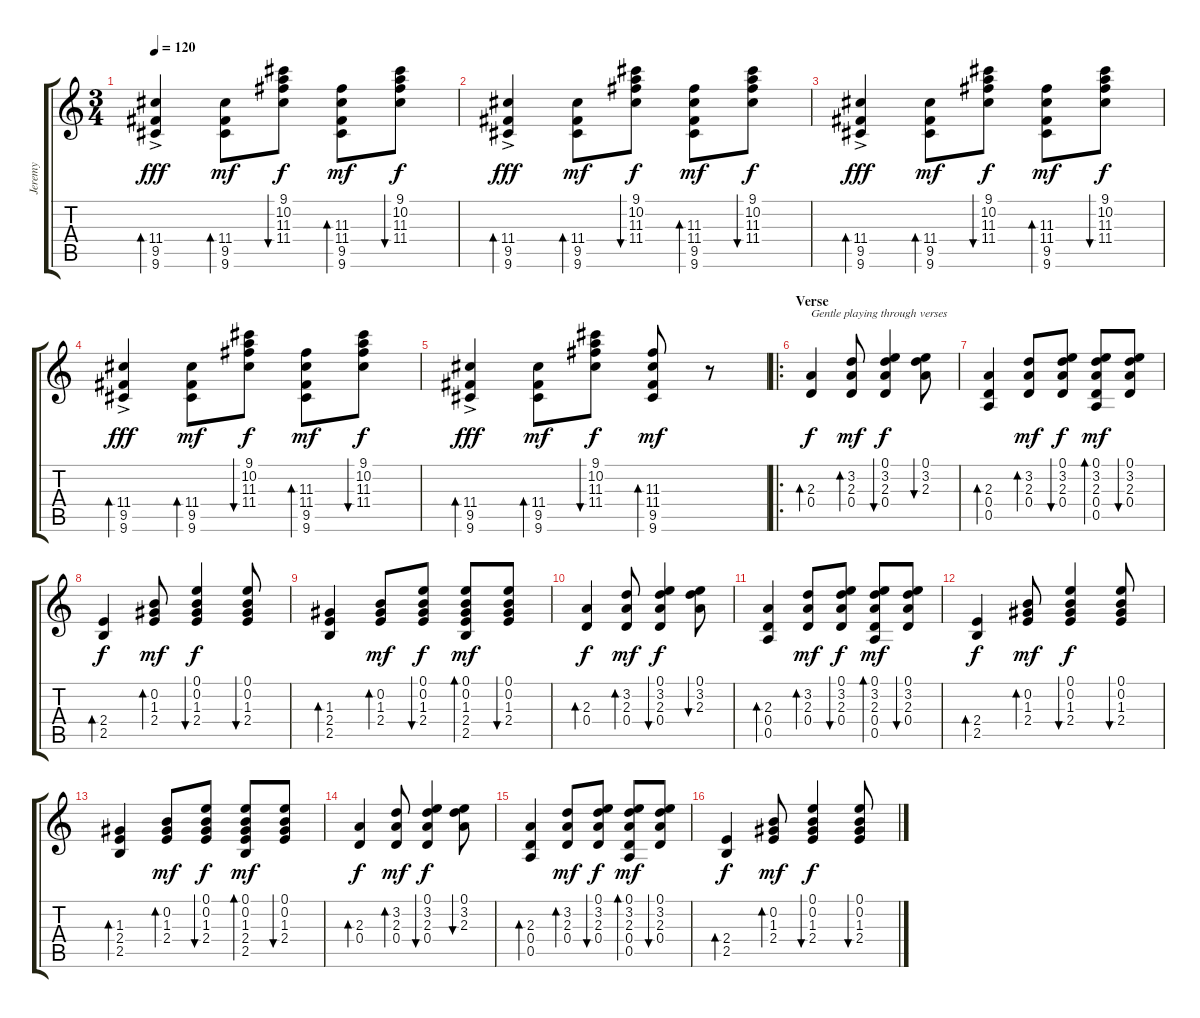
\track ("Jeremy" "Jeremy") {instrument acousticguitarsteel}
\staff {score tabs}
\tuning (E4 B3 G3 D3 A2 E2) {hide}
\ts (3 4)
\tempo 120
\clef g2
\ks c
(11.4 9.5{ac} 9.6{ac}).4{bd 120 dy fff} (11.4 9.5 9.6).8{bd 30 dy mf} (9.1 10.2 11.3 11.4).8{bu 30 dy f} (11.3 11.4 9.5 9.6).8{bd 30 dy mf} (9.1 10.2 11.3 11.4).8{bu 30 dy f} |
(11.4 9.5{ac} 9.6{ac}).4{bd 120 dy fff} (11.4 9.5 9.6).8{bd 30 dy mf} (9.1 10.2 11.3 11.4).8{bu 30 dy f} (11.3 11.4 9.5 9.6).8{bd 30 dy mf} (9.1 10.2 11.3 11.4).8{bu 30 dy f} |
(11.4 9.5{ac} 9.6{ac}).4{bd 120 dy fff} (11.4 9.5 9.6).8{bd 30 dy mf} (9.1 10.2 11.3 11.4).8{bu 30 dy f} (11.3 11.4 9.5 9.6).8{bd 30 dy mf} (9.1 10.2 11.3 11.4).8{bu 30 dy f} |
(11.4 9.5{ac} 9.6{ac}).4{bd 120 dy fff} (11.4 9.5 9.6).8{bd 30 dy mf} (9.1 10.2 11.3 11.4).8{bu 30 dy f} (11.3 11.4 9.5 9.6).8{bd 30 dy mf} (9.1 10.2 11.3 11.4).8{bu 30 dy f} |
(11.4 9.5{ac} 9.6{ac}).4{bd 120 dy fff} (11.4 9.5 9.6).8{bd 30 dy mf} (9.1 10.2 11.3 11.4).8{bu 30 dy f} (11.3 11.4 9.5 9.6).8{bd 30 dy mf} r.8 |
\ro
\section ("" "Verse")
(2.3 0.4).4{bd 30 txt "Gentle playing through verses" dy f} (3.2 2.3 0.4).8{bd 30 dy mf} (0.1 3.2 2.3 0.4).4{bu 30 dy f} (0.1 3.2 2.3).8{bu 30} |
(2.3 0.4 0.5).4{bd 30} (3.2 2.3 0.4).8{bd 30 dy mf} (0.1 3.2 2.3 0.4).8{bu 30 dy f} (0.1 3.2 2.3 0.4 0.5).8{bd 30 dy mf} (0.1 3.2 2.3 0.4).8{bu 30} |
(2.4 2.5).4{bd 30 dy f} (0.2 1.3 2.4).8{bd 30 dy mf} (0.1 0.2 1.3 2.4).4{bu 30 dy f} (0.1 0.2 1.3 2.4).8{bu 30} |
(1.3 2.4 2.5).4{bd 30} (0.2 1.3 2.4).8{bd 30 dy mf} (0.1 0.2 1.3 2.4).8{bu 30 dy f} (0.1 0.2 1.3 2.4 2.5).8{bd 30 dy mf} (0.1 0.2 1.3 2.4).8{bu 30} |
(2.3 0.4).4{bd 30 dy f} (3.2 2.3 0.4).8{bd 30 dy mf} (0.1 3.2 2.3 0.4).4{bu 30 dy f} (0.1 3.2 2.3).8{bu 30} |
(2.3 0.4 0.5).4{bd 30} (3.2 2.3 0.4).8{bd 30 dy mf} (0.1 3.2 2.3 0.4).8{bu 30 dy f} (0.1 3.2 2.3 0.4 0.5).8{bd 30 dy mf} (0.1 3.2 2.3 0.4).8{bu 30} |
(2.4 2.5).4{bd 30 dy f} (0.2 1.3 2.4).8{bd 30 dy mf} (0.1 0.2 1.3 2.4).4{bu 30 dy f} (0.1 0.2 1.3 2.4).8{bu 30} |
(1.3 2.4 2.5).4{bd 30} (0.2 1.3 2.4).8{bd 30 dy mf} (0.1 0.2 1.3 2.4).8{bu 30 dy f} (0.1 0.2 1.3 2.4 2.5).8{bd 30 dy mf} (0.1 0.2 1.3 2.4).8{bu 30} |
(2.3 0.4).4{bd 30 dy f} (3.2 2.3 0.4).8{bd 30 dy mf} (0.1 3.2 2.3 0.4).4{bu 30 dy f} (0.1 3.2 2.3).8{bu 30} |
(2.3 0.4 0.5).4{bd 30} (3.2 2.3 0.4).8{bd 30 dy mf} (0.1 3.2 2.3 0.4).8{bu 30 dy f} (0.1 3.2 2.3 0.4 0.5).8{bd 30 dy mf} (0.1 3.2 2.3 0.4).8{bu 30} |
(2.4 2.5).4{bd 30 dy f} (0.2 1.3 2.4).8{bd 30 dy mf} (0.1 0.2 1.3 2.4).4{bu 30 dy f} (0.1 0.2 1.3 2.4).8{bu 30}
